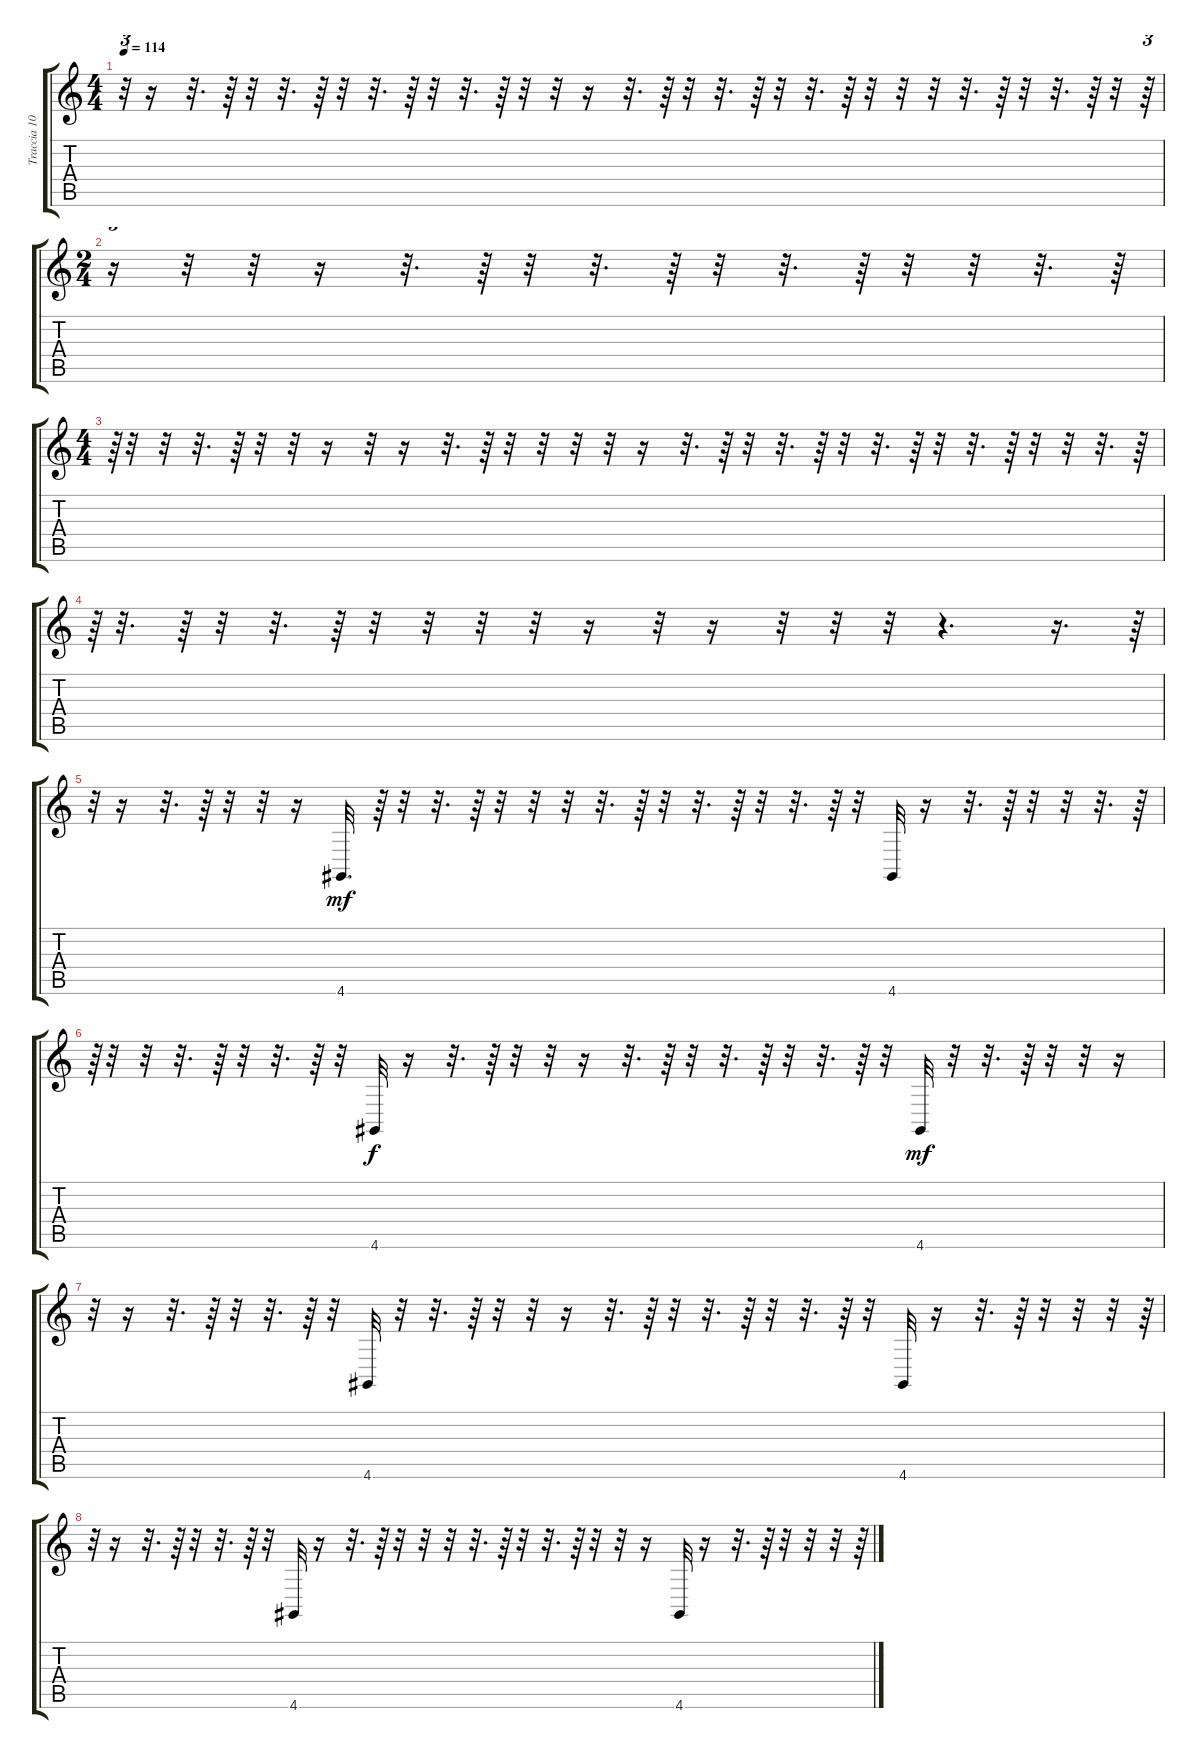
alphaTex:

\track ("Traccia 10" "Traccia 10") {instrument violin}
\staff {score tabs}
\tuning (E4 B3 G3 D3 A2 E2) {hide}
\ts (4 4)
\tempo 114
\clef g2
\ks c
r.32{tu (3 2) dy mf} r.16 r.32{d} r.64 r.32 r.32{d} r.64 r.32 r.32{d} r.64 r.32 r.32{d} r.64 r.32 r.32 r.16 r.32{d} r.64 r.32 r.32{d} r.64 r.32 r.32{d} r.64 r.32 r.32 r.32 r.32{d} r.64 r.32 r.32{d} r.64 r.32 r.64{tu (3 2)} |
\ts (2 4)
r.16{tu (3 2)} r.32 r.32 r.16 r.32{d} r.64 r.32 r.32{d} r.64 r.32 r.32{d} r.64 r.32 r.32 r.32{d} r.64 |
\ts (4 4)
r.64{tu (3 2)} r.32 r.32 r.32{d} r.64 r.32 r.32 r.16 r.32 r.16 r.32{d} r.64 r.32 r.32 r.32 r.32 r.16 r.32{d} r.64 r.32 r.32{d} r.64 r.32 r.32{d} r.64 r.32 r.32{d} r.64 r.32 r.32 r.32{d} r.64 |
r.64{tu (3 2)} r.32{d} r.64 r.32 r.32{d} r.64 r.32 r.32 r.32 r.32 r.16 r.32 r.16 r.32 r.32 r.32 r.4{d} r.16{d} r.64{tu (3 2)} |
r.32{tu (3 2)} r.16 r.32{d} r.64 r.32 r.32 r.16 4.6.32{d} r.64 r.32 r.32{d} r.64 r.32 r.32 r.32 r.32{d} r.64 r.32 r.32{d} r.64 r.32 r.32{d} r.64 r.32 4.6.32 r.16 r.32{d} r.64 r.32 r.32 r.32{d} r.64 |
r.64{tu (3 2)} r.32 r.32 r.32{d} r.64 r.32 r.32{d} r.64 r.32 4.6.32{dy f} r.16 r.32{d} r.64 r.32 r.32 r.16 r.32{d} r.64 r.32 r.32{d} r.64 r.32 r.32{d} r.64 r.32 4.6.32{dy mf} r.32 r.32{d} r.64 r.32 r.32 r.16 |
r.32 r.16 r.32{d} r.64 r.32 r.32{d} r.64 r.32 4.6.32 r.32 r.32{d} r.64 r.32 r.32 r.16 r.32{d} r.64 r.32 r.32{d} r.64 r.32 r.32{d} r.64 r.32 4.6.32 r.16 r.32{d} r.64 r.32 r.32 r.32 r.64{tu (3 2)} |
r.32{tu (3 2)} r.16 r.32{d} r.64 r.32 r.32{d} r.64 r.32 4.6.32 r.16 r.32{d} r.64 r.32 r.32 r.32 r.32{d} r.64 r.32 r.32{d} r.64 r.32 r.32 r.16 4.6.32 r.16 r.32{d} r.64 r.32 r.32 r.32 r.64{tu (3 2)}
